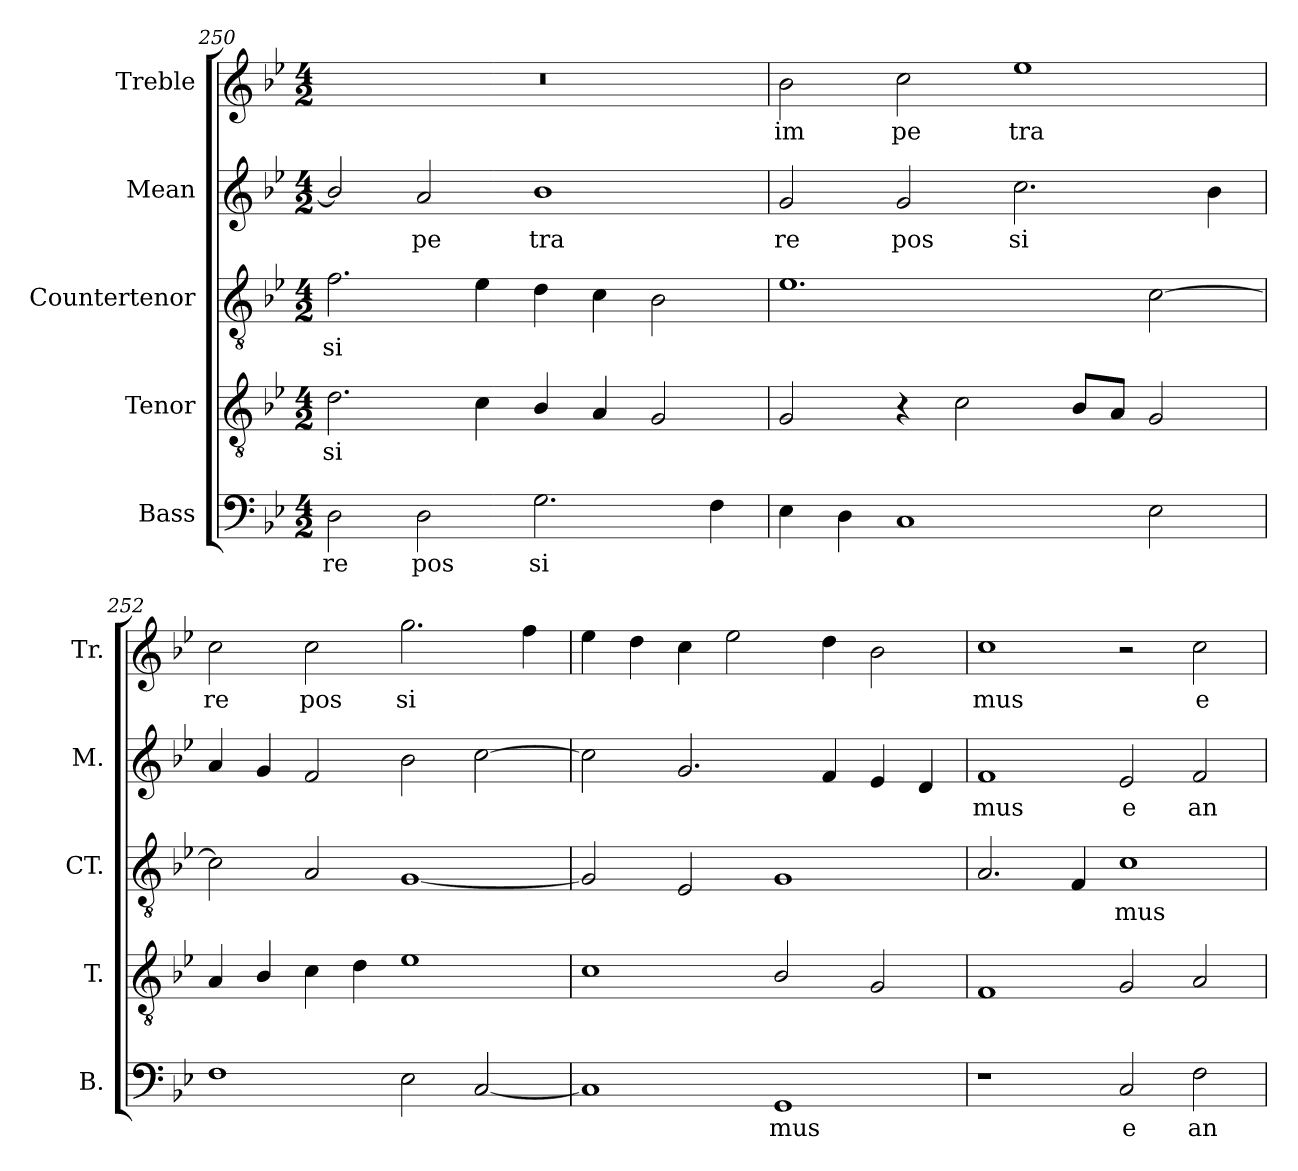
**kern	**text	**kern	**text	**kern	**text	**kern	**text	**kern	**text
*part5	*part5	*part4	*part4	*part3	*part3	*part2	*part2	*part1	*part1
*staff5	*staff5	*staff4	*staff4	*staff3	*staff3	*staff2	*staff2	*staff1	*staff1
*I"Bass	*	*I"Tenor	*	*I"Countertenor	*	*I"Mean	*	*I"Treble	*
*I'B.	*	*I'T.	*	*I'CT.	*	*I'M.	*	*I'Tr.	*
*clefF4	*	*clefGv2	*	*clefGv2	*	*clefG2	*	*clefG2	*
*	*	*ITrd7c12	*	*ITrd7c12	*	*	*	*	*
*k[b-e-]	*	*k[b-e-]	*	*k[b-e-]	*	*k[b-e-]	*	*k[b-e-]	*
*g:	*	*g:	*	*g:	*	*g:	*	*g:	*
*M4/2	*	*M4/2	*	*M4/2	*	*M4/2	*	*M4/2	*
=250	=250	=250	=250	=250	=250	=250	=250	=250	=250
!	!LO:LY:b:color=#000000	!	!	!	!	!	!	!	!
!	!	!	!LO:LY:b:color=#000000	!	!	!	!	!	!
!	!	!	!	!	!LO:LY:b:color=#000000	!	!	!LO:N:vis=1	!
2Di\	re	2.Di\	si	2.Fi\	si	2b-i/]	.	0r	.
!	!LO:LY:b:color=#000000	!	!	!	!	!	!	!	!
!	!	!	!	!	!	!	!LO:LY:b:color=#000000	!	!
2Di\	pos	.	.	.	.	2ai/	pe	.	.
.	.	4Ci\	.	4E-i\	.	.	.	.	.
!	!LO:LY:b:color=#000000	!	!	!	!	!	!	!	!
!	!	!	!	!	!	!	!LO:LY:b:color=#000000	!	!
2.Gi\	si	4BB-i/	.	4Di\	.	1b-i	tra	.	.
.	.	4AAi/	.	4Ci\	.	.	.	.	.
.	.	2GGi/	.	2BB-i\	.	.	.	.	.
4Fi\	.	.	.	.	.	.	.	.	.
!!LO:LB:g=z
=251	=251	=251	=251	=251	=251	=251	=251	=251	=251
!	!	!	!	!	!	!	!LO:LY:b:color=#000000	!	!
!	!	!	!	!	!	!	!	!	!LO:LY:b:color=#000000
4E-i\	.	2GGi/	.	1.E-i	.	2gi/	re	2b-i\	im
4Di\	.	.	.	.	.	.	.	.	.
!	!	!	!	!	!	!	!LO:LY:b:color=#000000	!	!
!	!	!	!	!	!	!	!	!	!LO:LY:b:color=#000000
1Ci	.	4r	.	.	.	2gi/	pos	2cci\	pe
.	.	2Ci\	.	.	.	.	.	.	.
!	!	!	!	!	!	!	!LO:LY:b:color=#000000	!	!
!	!	!	!	!	!	!	!	!	!LO:LY:b:color=#000000
.	.	.	.	.	.	2.cci\	si	1ee-i	tra
.	.	8BB-i/L	.	.	.	.	.	.	.
.	.	8AAi/J	.	.	.	.	.	.	.
2E-i\	.	2GGi/	.	[>2Ci\	.	.	.	.	.
.	.	.	.	.	.	4b-i\	.	.	.
=252	=252	=252	=252	=252	=252	=252	=252	=252	=252
!	!	!	!	!	!	!	!	!	!LO:LY:b:color=#000000
1Fi	.	4AAi/	.	2Ci\]	.	4ai/	.	2cci\	re
.	.	4BB-i/	.	.	.	4gi/	.	.	.
!	!	!	!	!	!	!	!	!	!LO:LY:b:color=#000000
.	.	4Ci\	.	2AAi/	.	2fi/	.	2cci\	pos
.	.	4Di\	.	.	.	.	.	.	.
!	!	!	!	!	!	!	!	!	!LO:LY:b:color=#000000
2E-i\	.	1E-i	.	[<1GGi	.	2b-i\	.	2.ggi\	si
[<2Ci/	.	.	.	.	.	[>2cci\	.	.	.
.	.	.	.	.	.	.	.	4ffi\	.
=253	=253	=253	=253	=253	=253	=253	=253	=253	=253
1Ci]	.	1Ci	.	2GGi/]	.	2cci\]	.	4ee-i\	.
.	.	.	.	.	.	.	.	4ddi\	.
.	.	.	.	2EE-i/	.	2.gi/	.	4cci\	.
.	.	.	.	.	.	.	.	2ee-i\	.
!	!LO:LY:b:color=#000000	!	!	!	!	!	!	!	!
1GGi	mus	2BB-i/	.	1GGi	.	.	.	.	.
.	.	.	.	.	.	4fi/	.	4ddi\	.
.	.	2GGi/	.	.	.	4e-i/	.	2b-i\	.
.	.	.	.	.	.	4di/	.	.	.
=254	=254	=254	=254	=254	=254	=254	=254	=254	=254
!	!	!	!	!	!	!	!LO:LY:b:color=#000000	!	!
!	!	!	!	!	!	!	!	!	!LO:LY:b:color=#000000
1r	.	1FFi	.	2.AAi/	.	1fi	mus	1cci	mus
.	.	.	.	4FFi/	.	.	.	.	.
!	!LO:LY:b:color=#000000	!	!	!	!	!	!	!	!
!	!	!	!	!	!LO:LY:b:color=#000000	!	!	!	!
!	!	!	!	!	!	!	!LO:LY:b:color=#000000	!	!
2Ci/	e	2GGi/	.	1Ci	mus	2e-i/	e	2r	.
!	!LO:LY:b:color=#000000	!	!	!	!	!	!	!	!
!	!	!	!	!	!	!	!LO:LY:b:color=#000000	!	!
!	!	!	!	!	!	!	!	!	!LO:LY:b:color=#000000
2Fi\	an	2AAi/	.	.	.	2fi/	an	2cci\	e
=	=	=	=	=	=	=	=	=	=
*-	*-	*-	*-	*-	*-	*-	*-	*-	*-
